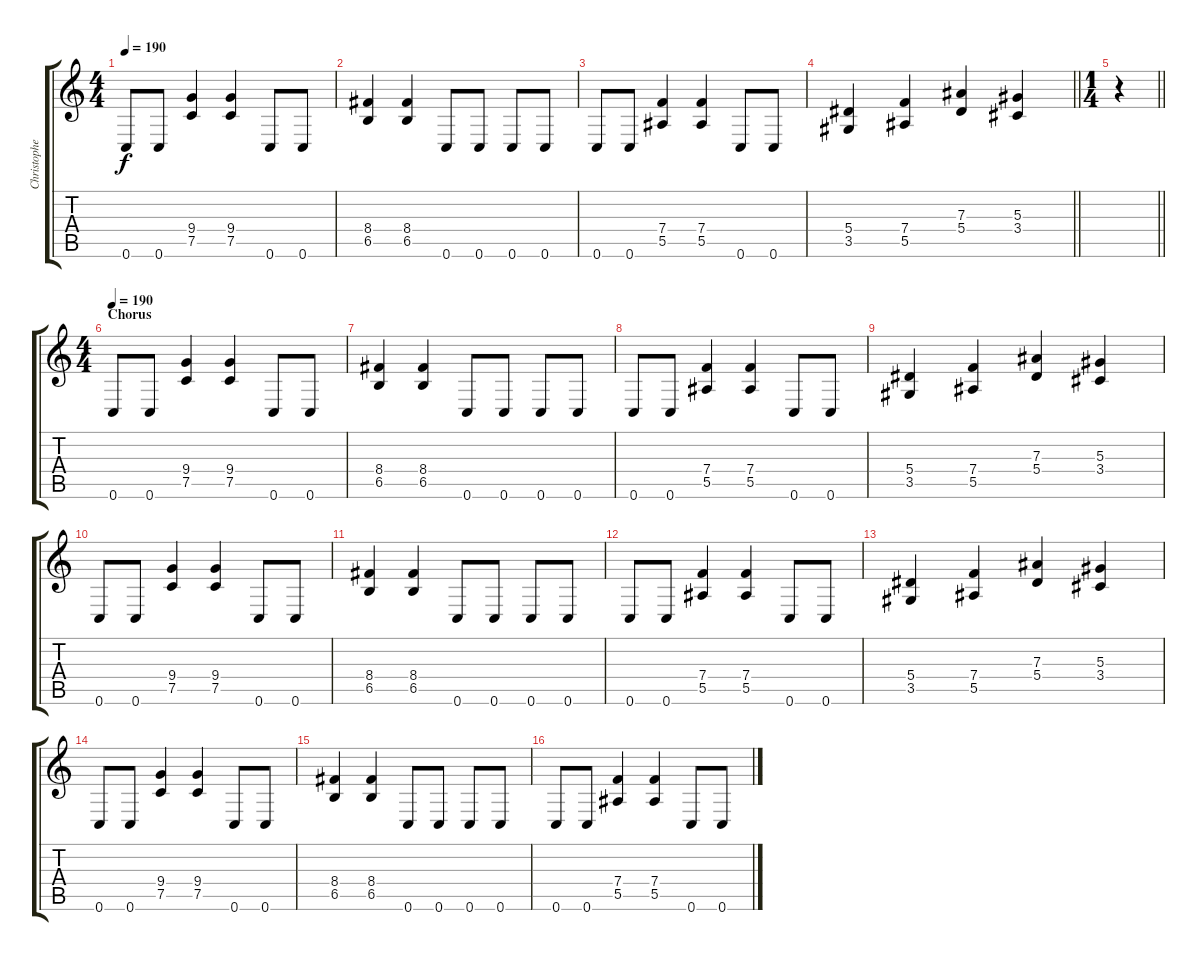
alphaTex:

\track ("Christopher Ammot" "Christophe") {instrument distortionguitar}
\staff {score tabs}
\tuning (C4 G3 Eb3 Bb2 F2 C2) {hide}
\ts (4 4)
\tempo 190
\clef g2
\ks c
0.6.8{dy f} 0.6.8 (9.4 7.5).4 (9.4 7.5).4 0.6.8 0.6.8 |
(8.4 6.5).4 (8.4 6.5).4 0.6.8 0.6.8 0.6.8 0.6.8 |
0.6.8 0.6.8 (7.4 5.5).4 (7.4 5.5).4 0.6.8 0.6.8 |
\barLineRight lightlight
(5.4 3.5).4 (7.4 5.5).4 (7.3 5.4).4 (5.3 3.4).4 |
\ts (1 4)
\barLineRight lightlight
r.4 |
\ts (4 4)
\section ("" "Chorus")
\tempo 190
0.6.8 0.6.8 (9.4 7.5).4 (9.4 7.5).4 0.6.8 0.6.8 |
(8.4 6.5).4 (8.4 6.5).4 0.6.8 0.6.8 0.6.8 0.6.8 |
0.6.8 0.6.8 (7.4 5.5).4 (7.4 5.5).4 0.6.8 0.6.8 |
(5.4 3.5).4 (7.4 5.5).4 (7.3 5.4).4 (5.3 3.4).4 |
0.6.8 0.6.8 (9.4 7.5).4 (9.4 7.5).4 0.6.8 0.6.8 |
(8.4 6.5).4 (8.4 6.5).4 0.6.8 0.6.8 0.6.8 0.6.8 |
0.6.8 0.6.8 (7.4 5.5).4 (7.4 5.5).4 0.6.8 0.6.8 |
(5.4 3.5).4 (7.4 5.5).4 (7.3 5.4).4 (5.3 3.4).4 |
0.6.8 0.6.8 (9.4 7.5).4 (9.4 7.5).4 0.6.8 0.6.8 |
(8.4 6.5).4 (8.4 6.5).4 0.6.8 0.6.8 0.6.8 0.6.8 |
0.6.8 0.6.8 (7.4 5.5).4 (7.4 5.5).4 0.6.8 0.6.8
